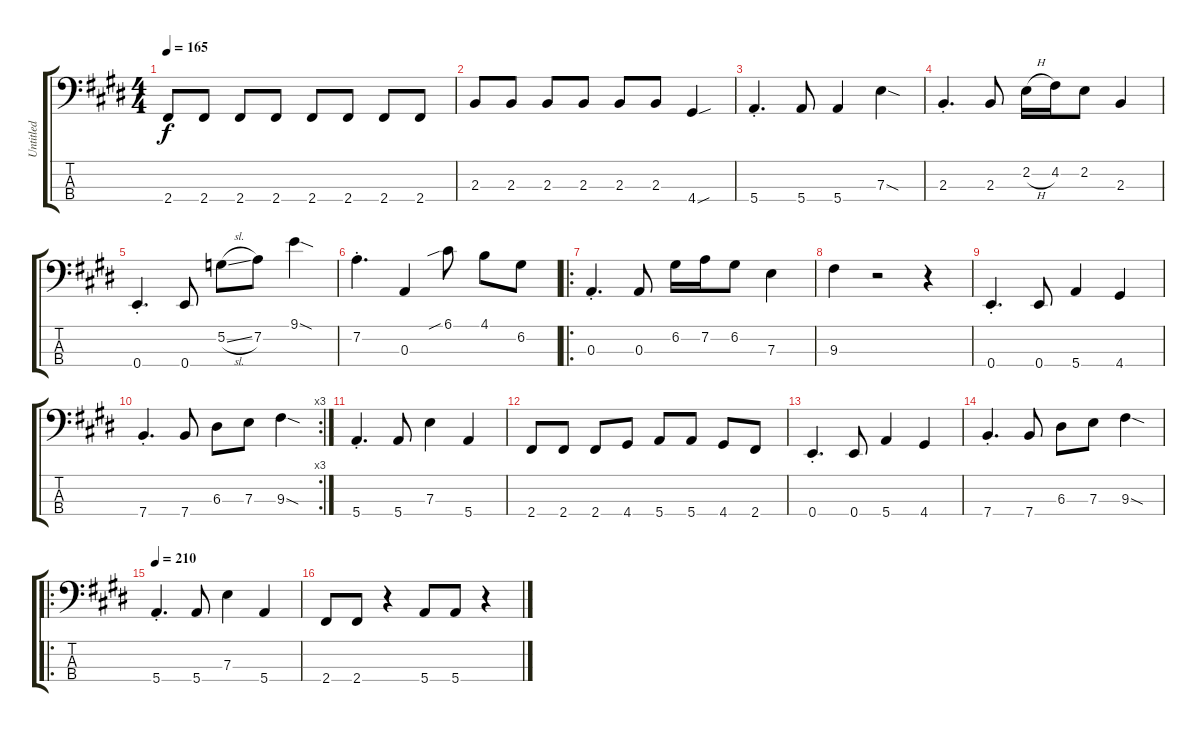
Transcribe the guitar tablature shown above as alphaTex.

\track ("Untitled" "Untitled") {instrument electricbassfinger}
\staff {score tabs}
\tuning (G2 D2 A1 E1) {hide}
\ts (4 4)
\tempo 165
\clef f4
\ks c#minor
2.4.8{dy f} 2.4.8 2.4.8 2.4.8 2.4.8 2.4.8 2.4.8 2.4.8 |
2.3.8 2.3.8 2.3.8 2.3.8 2.3.8 2.3.8 4.4{sou}.4 |
\ks e
5.4{st}.4{d} 5.4.8 5.4.4 7.3{sod}.4 |
\ks c#minor
2.3{st}.4{d} 2.3.8 2.2{h}.16 4.2.16 2.2.8 2.3.4 |
0.4{st}.4{d} 0.4.8 5.2{sl}.8 7.2.8 9.1{sod}.4 |
7.2{st}.4{d} 0.3.4 6.1{sib}.8 4.1.8 6.2.8 |
\ro
\ks e
0.3{st}.4{d} 0.3.8 6.2.16 7.2.16 6.2.8 7.3.4 |
\ks c#minor
9.3.4 r.2 r.4 |
0.4{st}.4{d} 0.4.8 5.4.4 4.4.4 |
\rc 3
7.4{st}.4{d} 7.4.8 6.3.8 7.3.8 9.3{sod}.4 |
\ks e
5.4{st}.4{d} 5.4.8 7.3.4 5.4.4 |
\ks c#minor
2.4.8 2.4.8 2.4.8 4.4.8 5.4.8 5.4.8 4.4.8 2.4.8 |
0.4{st}.4{d} 0.4.8 5.4.4 4.4.4 |
7.4{st}.4{d} 7.4.8 6.3.8 7.3.8 9.3{sod}.4 |
\ro
\tempo 210
\ks e
5.4{st}.4{d} 5.4.8 7.3.4 5.4.4 |
\ks c#minor
2.4.8 2.4.8 r.4 5.4.8 5.4.8 r.4
